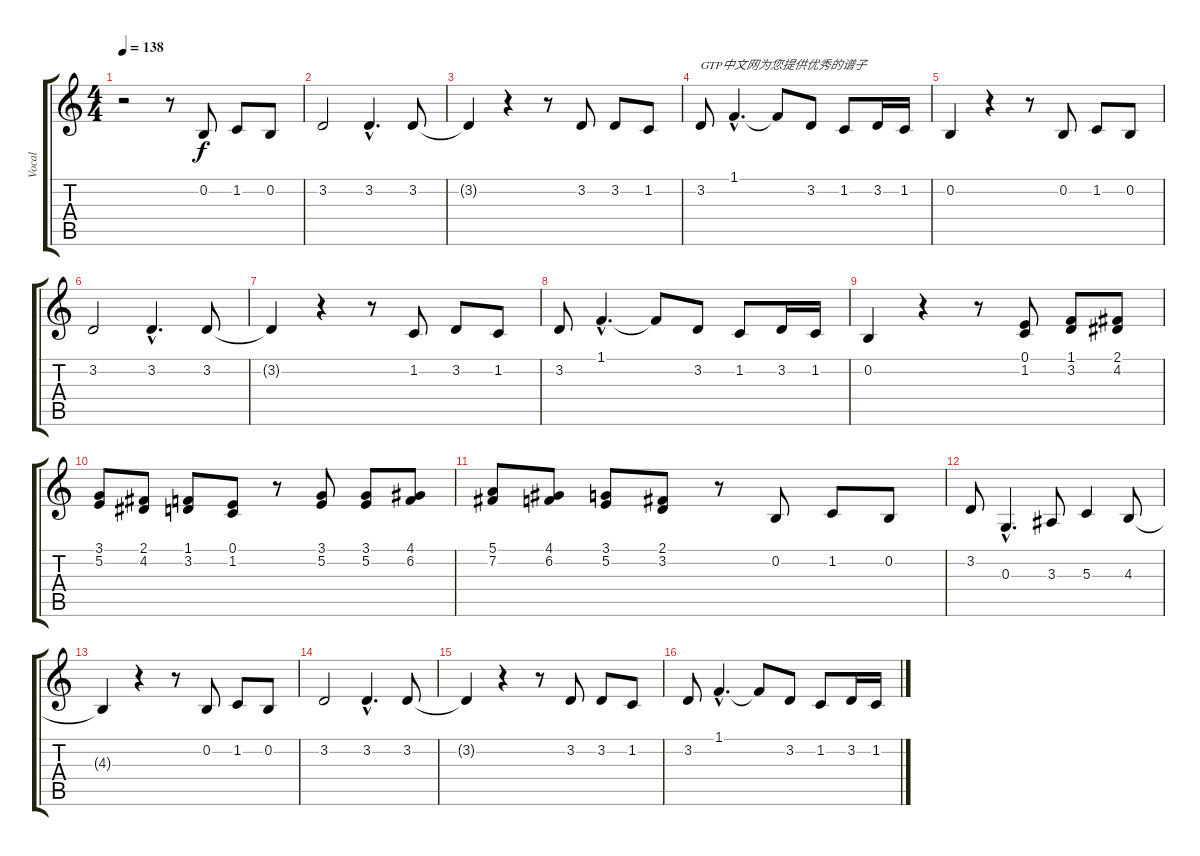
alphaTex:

\track ("Vocal" "Vocal") {instrument lead5charang}
\staff {score tabs}
\tuning (E4 B3 G3 D3 A2 E2) {hide}
\ts (4 4)
\tempo 138
\clef g2
\ks c
r.2{dy f instrument lead5charang} r.8 0.2.8 1.2.8 0.2.8 |
3.2.2 3.2{hac}.4{d} 3.2.8 |
3.2{t}.4 r.4 r.8 3.2.8 3.2.8 1.2.8 |
3.2.8{txt "GTP中文网为您提供优秀的谱子"} 1.1{hac}.4{d} 1.1{t}.8 3.2.8 1.2.8 3.2.16 1.2.16 |
0.2.4 r.4 r.8 0.2.8 1.2.8 0.2.8 |
3.2.2 3.2{hac}.4{d} 3.2.8 |
3.2{t}.4 r.4 r.8 1.2.8 3.2.8 1.2.8 |
3.2.8 1.1{hac}.4{d} 1.1{t}.8 3.2.8 1.2.8 3.2.16 1.2.16 |
0.2.4 r.4 r.8 (0.1 1.2).8 (1.1 3.2).8 (2.1 4.2).8 |
(3.1 5.2).8 (2.1 4.2).8 (1.1 3.2).8 (0.1 1.2).8 r.8 (3.1 5.2).8 (3.1 5.2).8 (4.1 6.2).8 |
(5.1 7.2).8 (4.1 6.2).8 (3.1 5.2).8 (2.1 3.2).8 r.8 0.2.8 1.2.8 0.2.8 |
3.2.8 0.3{hac}.4{d} 3.3.8 5.3.4 4.3.8 |
4.3{t}.4 r.4 r.8 0.2.8 1.2.8 0.2.8 |
3.2.2 3.2{hac}.4{d} 3.2.8 |
3.2{t}.4 r.4 r.8 3.2.8 3.2.8 1.2.8 |
3.2.8 1.1{hac}.4{d} 1.1{t}.8 3.2.8 1.2.8 3.2.16 1.2.16
